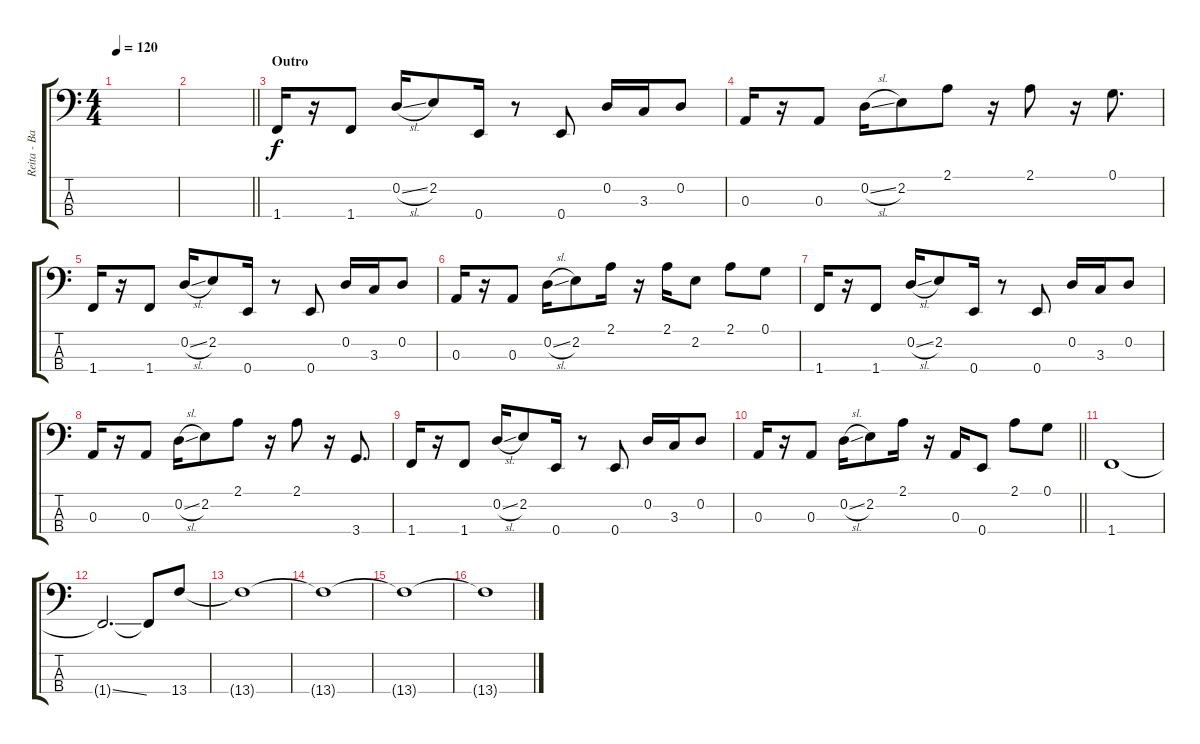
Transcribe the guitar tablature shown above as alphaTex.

\track ("Reita - Bass" "Reita - Ba") {instrument electricbasspick}
\staff {score tabs}
\tuning (G2 D2 A1 E1) {hide}
\ts (4 4)
\tempo 120
\clef f4
\ks c
|
\barLineRight lightlight
|
\section ("" "Outro")
1.4.16 r.16 1.4.8 0.2{sl}.16 2.2.8 0.4.16 r.8 0.4.8 0.2.16 3.3.16 0.2.8 |
0.3.16 r.16 0.3.8 0.2{sl}.16 2.2.8 2.1.8 r.16 2.1.8 r.16 0.1.8{d} |
1.4.16 r.16 1.4.8 0.2{sl}.16 2.2.8 0.4.16 r.8 0.4.8 0.2.16 3.3.16 0.2.8 |
0.3.16 r.16 0.3.8 0.2{sl}.16 2.2.8 2.1.16 r.16 2.1.16 2.2.8 2.1.8 0.1.8 |
1.4.16 r.16 1.4.8 0.2{sl}.16 2.2.8 0.4.16 r.8 0.4.8 0.2.16 3.3.16 0.2.8 |
0.3.16 r.16 0.3.8 0.2{sl}.16 2.2.8 2.1.8 r.16 2.1.8 r.16 3.4.8{d} |
1.4.16 r.16 1.4.8 0.2{sl}.16 2.2.8 0.4.16 r.8 0.4.8 0.2.16 3.3.16 0.2.8 |
\barLineRight lightlight
0.3.16 r.16 0.3.8 0.2{sl}.16 2.2.8 2.1.16 r.16 0.3.16 0.4.8 2.1.8 0.1.8 |
\section ("" "")
1.4.1 |
1.4{ss t}.2{d} 1.4{t}.8 13.4.8 |
13.4{t}.1 |
13.4{t}.1 |
13.4{t}.1 |
13.4{t}.1
